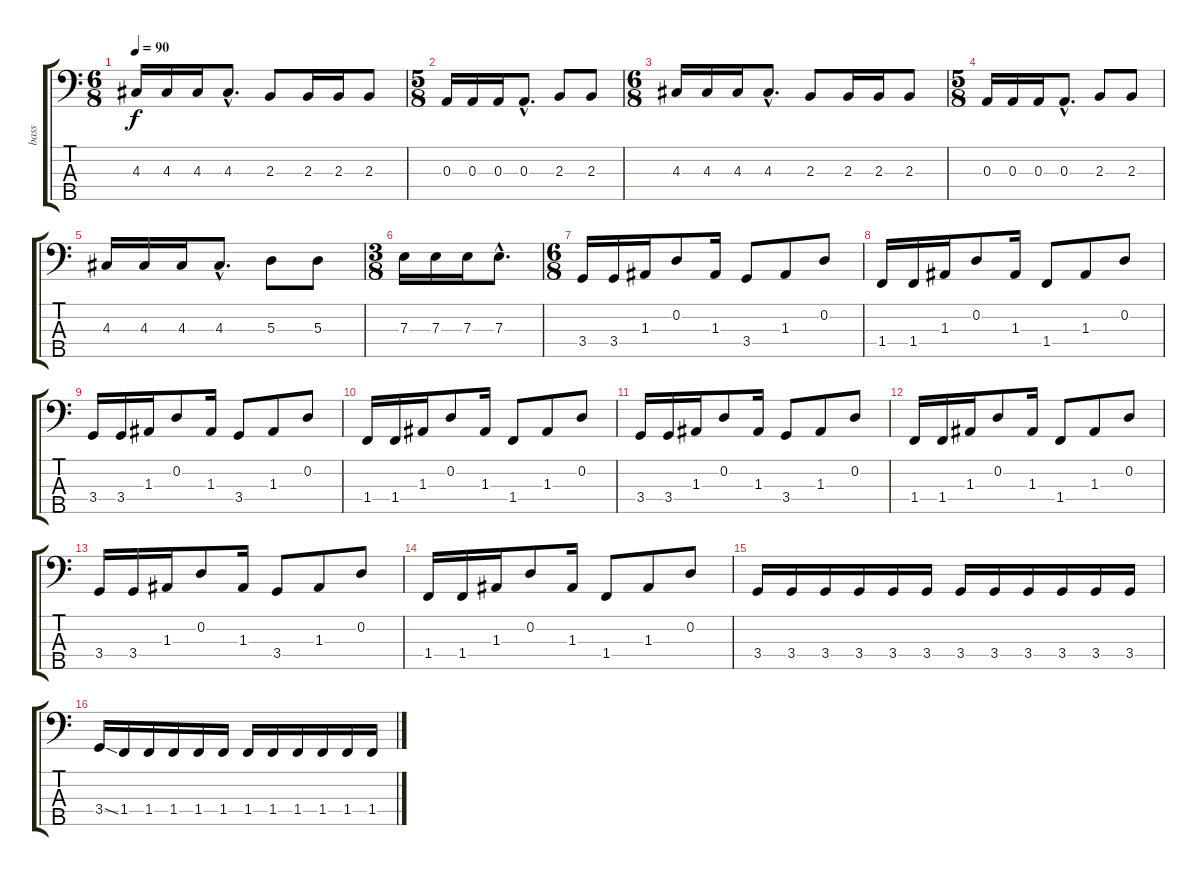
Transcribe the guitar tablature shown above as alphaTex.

\track ("bass" "bass") {instrument electricbassfinger}
\staff {score tabs}
\tuning (G2 D2 A1 E1 B0) {hide}
\ts (6 8)
\tempo 90
\clef f4
\ks c
4.3.16{dy f} 4.3.16 4.3.16 4.3{hac}.8{d} 2.3.8 2.3.16 2.3.16 2.3.8 |
\ts (5 8)
0.3.16 0.3.16 0.3.16 0.3{hac}.8{d} 2.3.8 2.3.8 |
\ts (6 8)
4.3.16 4.3.16 4.3.16 4.3{hac}.8{d} 2.3.8 2.3.16 2.3.16 2.3.8 |
\ts (5 8)
0.3.16 0.3.16 0.3.16 0.3{hac}.8{d} 2.3.8 2.3.8 |
4.3.16 4.3.16 4.3.16 4.3{hac}.8{d} 5.3.8 5.3.8 |
\ts (3 8)
7.3.16 7.3.16 7.3.16 7.3{hac}.8{d} |
\ts (6 8)
3.4.16 3.4.16 1.3.16 0.2.8 1.3.16 3.4.8 1.3.8 0.2.8 |
1.4.16 1.4.16 1.3.16 0.2.8 1.3.16 1.4.8 1.3.8 0.2.8 |
3.4.16 3.4.16 1.3.16 0.2.8 1.3.16 3.4.8 1.3.8 0.2.8 |
1.4.16 1.4.16 1.3.16 0.2.8 1.3.16 1.4.8 1.3.8 0.2.8 |
3.4.16 3.4.16 1.3.16 0.2.8 1.3.16 3.4.8 1.3.8 0.2.8 |
1.4.16 1.4.16 1.3.16 0.2.8 1.3.16 1.4.8 1.3.8 0.2.8 |
3.4.16 3.4.16 1.3.16 0.2.8 1.3.16 3.4.8 1.3.8 0.2.8 |
1.4.16 1.4.16 1.3.16 0.2.8 1.3.16 1.4.8 1.3.8 0.2.8 |
3.4.16 3.4.16 3.4.16 3.4.16 3.4.16 3.4.16 3.4.16 3.4.16 3.4.16 3.4.16 3.4.16 3.4.16 |
3.4{ss}.16 1.4.16 1.4.16 1.4.16 1.4.16 1.4.16 1.4.16 1.4.16 1.4.16 1.4.16 1.4.16 1.4.16
